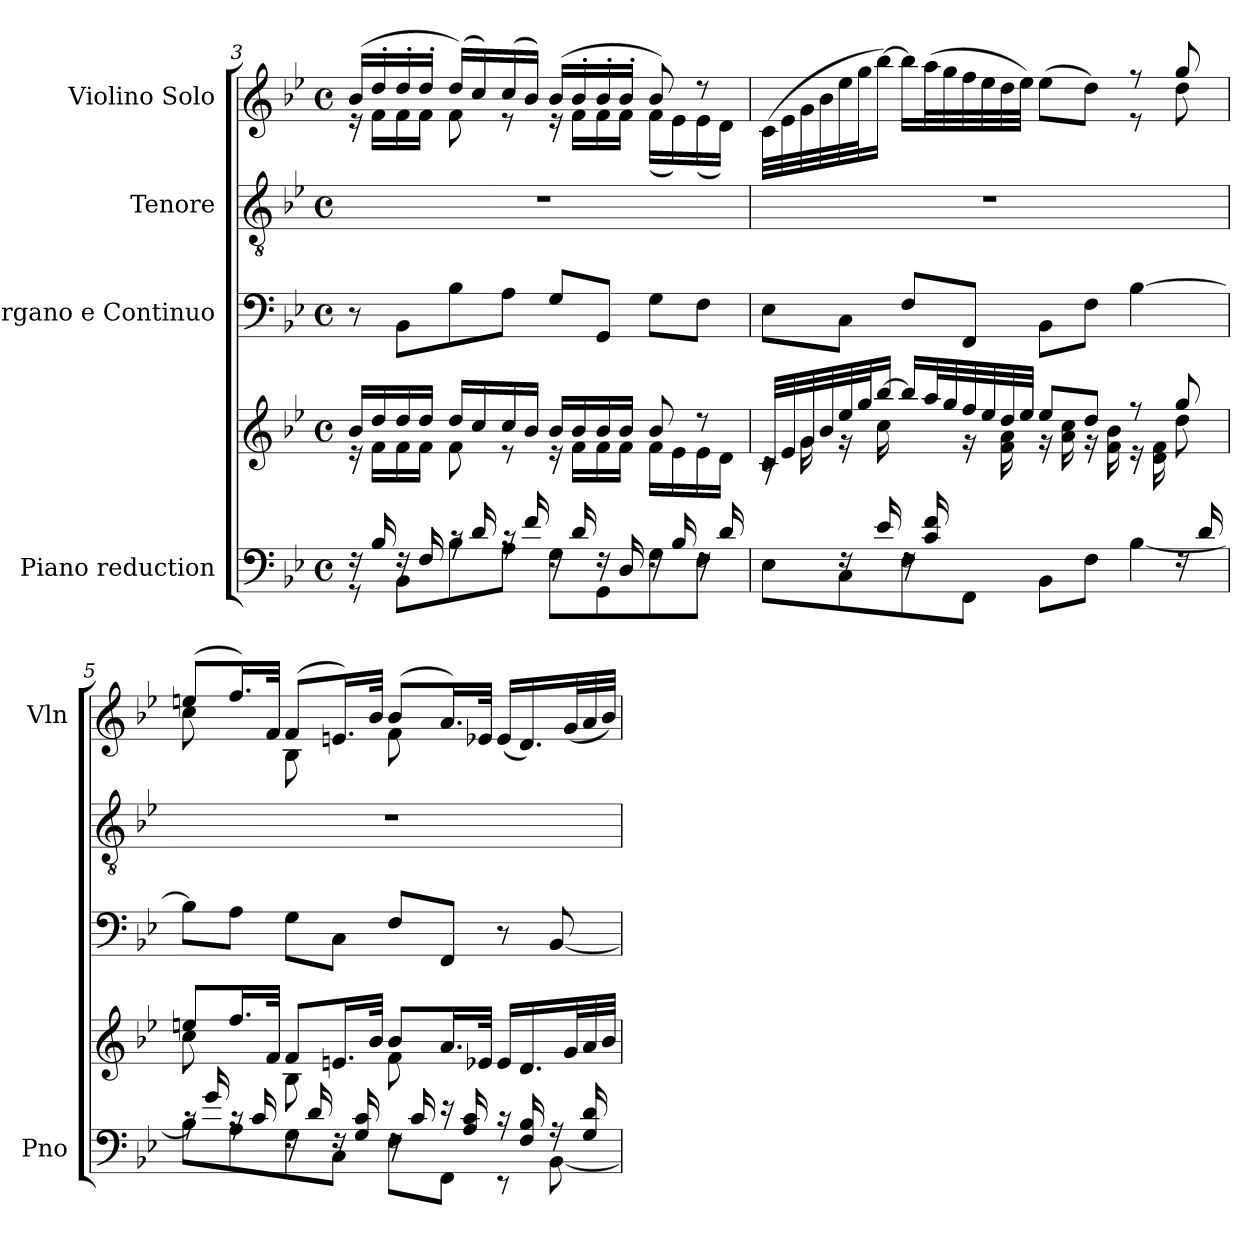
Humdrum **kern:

**kern	**kern	**kern	**kern	**kern
*part4	*part4	*part3	*part2	*part1
*staff5	*staff4	*staff3	*staff2	*staff1
*I"Piano reduction	*	*I"Organo e Continuo	*I"Tenore	*I"Violino Solo
*I'Pno	*	*	*	*I'Vln
!!LO:LB:g=z
*clefF4	*clefG2	*clefF4	*clefGv2	*clefG2
*k[b-e-]	*k[b-e-]	*k[b-e-]	*k[b-e-]	*k[b-e-]
*M4/4	*M4/4	*M4/4	*M4/4	*M4/4
*met(c)	*met(c)	*met(c)	*met(c)	*met(c)
=3	=3	=3	=3	=3
*^	*^	*	*	*^
16rF	8r	16b-/LL	16r	8r	1r	(>16b-/LL	16r
16B-/	.	16dd/	16f\LL	.	.	16dd'/	16f\LL
16rF	8BB-\L	16dd/	16f\	8BB-\L	.	16dd'/	16f\
16F/	.	16dd/JJ	16f\JJ	.	.	16dd'/JJ	16f\JJ
16rc	8B-\	16dd/LL	8f\	8B-\	.	(>16dd/LL)	8f\
16d/	.	16cc/	.	.	.	16cc/)	.
16rc	8A\J	16cc/	8r	8A\J	.	(>16cc/	8r
16f/	.	16b-/JJ	.	.	.	16b-/JJ)	.
16rF	8G\L	16b-/LL	16r	8G/L	.	(>16b-/LL	16r
16d/	.	16b-/	16f\LL	.	.	16b-'/	16f\LL
16rF	8GG\	16b-/	16f\	8GG/J	.	16b-'/	16f\
16D/	.	16b-/JJ	16f\JJ	.	.	16b-'/JJ	16f\JJ
16rF	8G\	8b-/	16f\LL	8G\L	.	8b-/)	(<16f\LL
16B-/	.	.	16e-\	.	.	.	16e-\)
16rF	8F\J	8r	16e-\	8F\J	.	8r	(<16e-\
16d/	.	.	16d\JJ	.	.	.	16d\JJ)
=4	=4	=4	=4	=4	=4	=4	=4
8ryy	8E-\L	32c/LLL	16rc	8E-\L	1r	(>32c\LLL	2ryy
.	.	32e-/	.	.	.	32e-\	.
.	.	32g/	16g\	.	.	32g\	.
.	.	32b-/	.	.	.	32b-\	.
16rF	8C\	32ee-/	16r	8C\J	.	32ee-\	.
.	.	32gg/J	.	.	.	32gg\J	.
16e-/	.	[16bb-/JJ	16cc\	.	.	[16bb-\JJ)	.
16rF	8F\	16bb-/LL]	8ryy	8F/L	.	16bb-\LL]	.
16c/ 16f/	.	32aa/L	.	.	.	(>32aa\L	.
.	.	32gg/	.	.	.	32gg\	.
8ryy	8FF\J	32ff/	16r	8FF/J	.	32ff\	.
.	.	32ee-/	.	.	.	32ee-\	.
.	.	32dd/	16f\ 16a\	.	.	32dd\	.
.	.	32ee-/JJJ	.	.	.	32ee-\JJJ)	.
4ryy	8BB-\L	8ee-/L	16r	8BB-\L	.	(>8ee-\L	4ryy
.	.	.	16a\ 16cc\	.	.	.	.
.	8F\J	8dd/J	16r	8F\J	.	8dd\J)	.
.	.	.	16f\ 16b-\	.	.	.	.
8ryy	[4B-\	8r	16r	[4B-\	.	8r	8r
.	.	.	16d\ 16f\	.	.	.	.
16rF	.	8gg/	8dd\	.	.	8gg/	8dd\
16d/	.	.	.	.	.	.	.
=5	=5	=5	=5	=5	=5	=5	=5
16rc	8B-\L]	8een/L	8cc\	8B-\L]	1r	(>8een/L	8cc\
16g/	.	.	.	.	.	.	.
16rc	8A\	16.ff/L	8ryy	8A\J	.	16.ff/L)	8ryy
16c/	.	.	.	.	.	.	.
.	.	32f/JJk	.	.	.	32f/JJk	.
16rF	8G\	8f/L	8B-\	8G\L	.	(>8f/L	8B-\
16d/	.	.	.	.	.	.	.
16rF	8C\J	16.en/L	8ryy	8C\J	.	16.en/L)	8ryy
16G/ 16c/	.	.	.	.	.	.	.
.	.	32b-/JJk	.	.	.	32b-/JJk	.
16rF	8F\L	8b-/L	8f\	8F/L	.	(>8b-/L	8f\
16c/	.	.	.	.	.	.	.
16r	8FF\J	16.a/L	8ryy	8FF/J	.	16.a/L)	8ryy
16A/ 16c/	.	.	.	.	.	.	.
.	.	32e-X/JJk	.	.	.	32e-X/JJk	.
16r	8r	16e-/LL	4ryy	8r	.	(<16e-/LL	4ryy
16F/ 16B-/	.	16.d/	.	.	.	16.d/)	.
16r	[8BB-\	.	.	[8BB-/	.	.	.
.	.	32g/L	.	.	.	(<32g/L	.
16G/ 16d/	.	32a/	.	.	.	32a/	.
.	.	32b-/JJJ	.	.	.	32b-/JJJ)	.
*v	*v	*	*	*	*	*v	*v
*	*v	*v	*	*	*
=	=	=	=	=
*-	*-	*-	*-	*-
